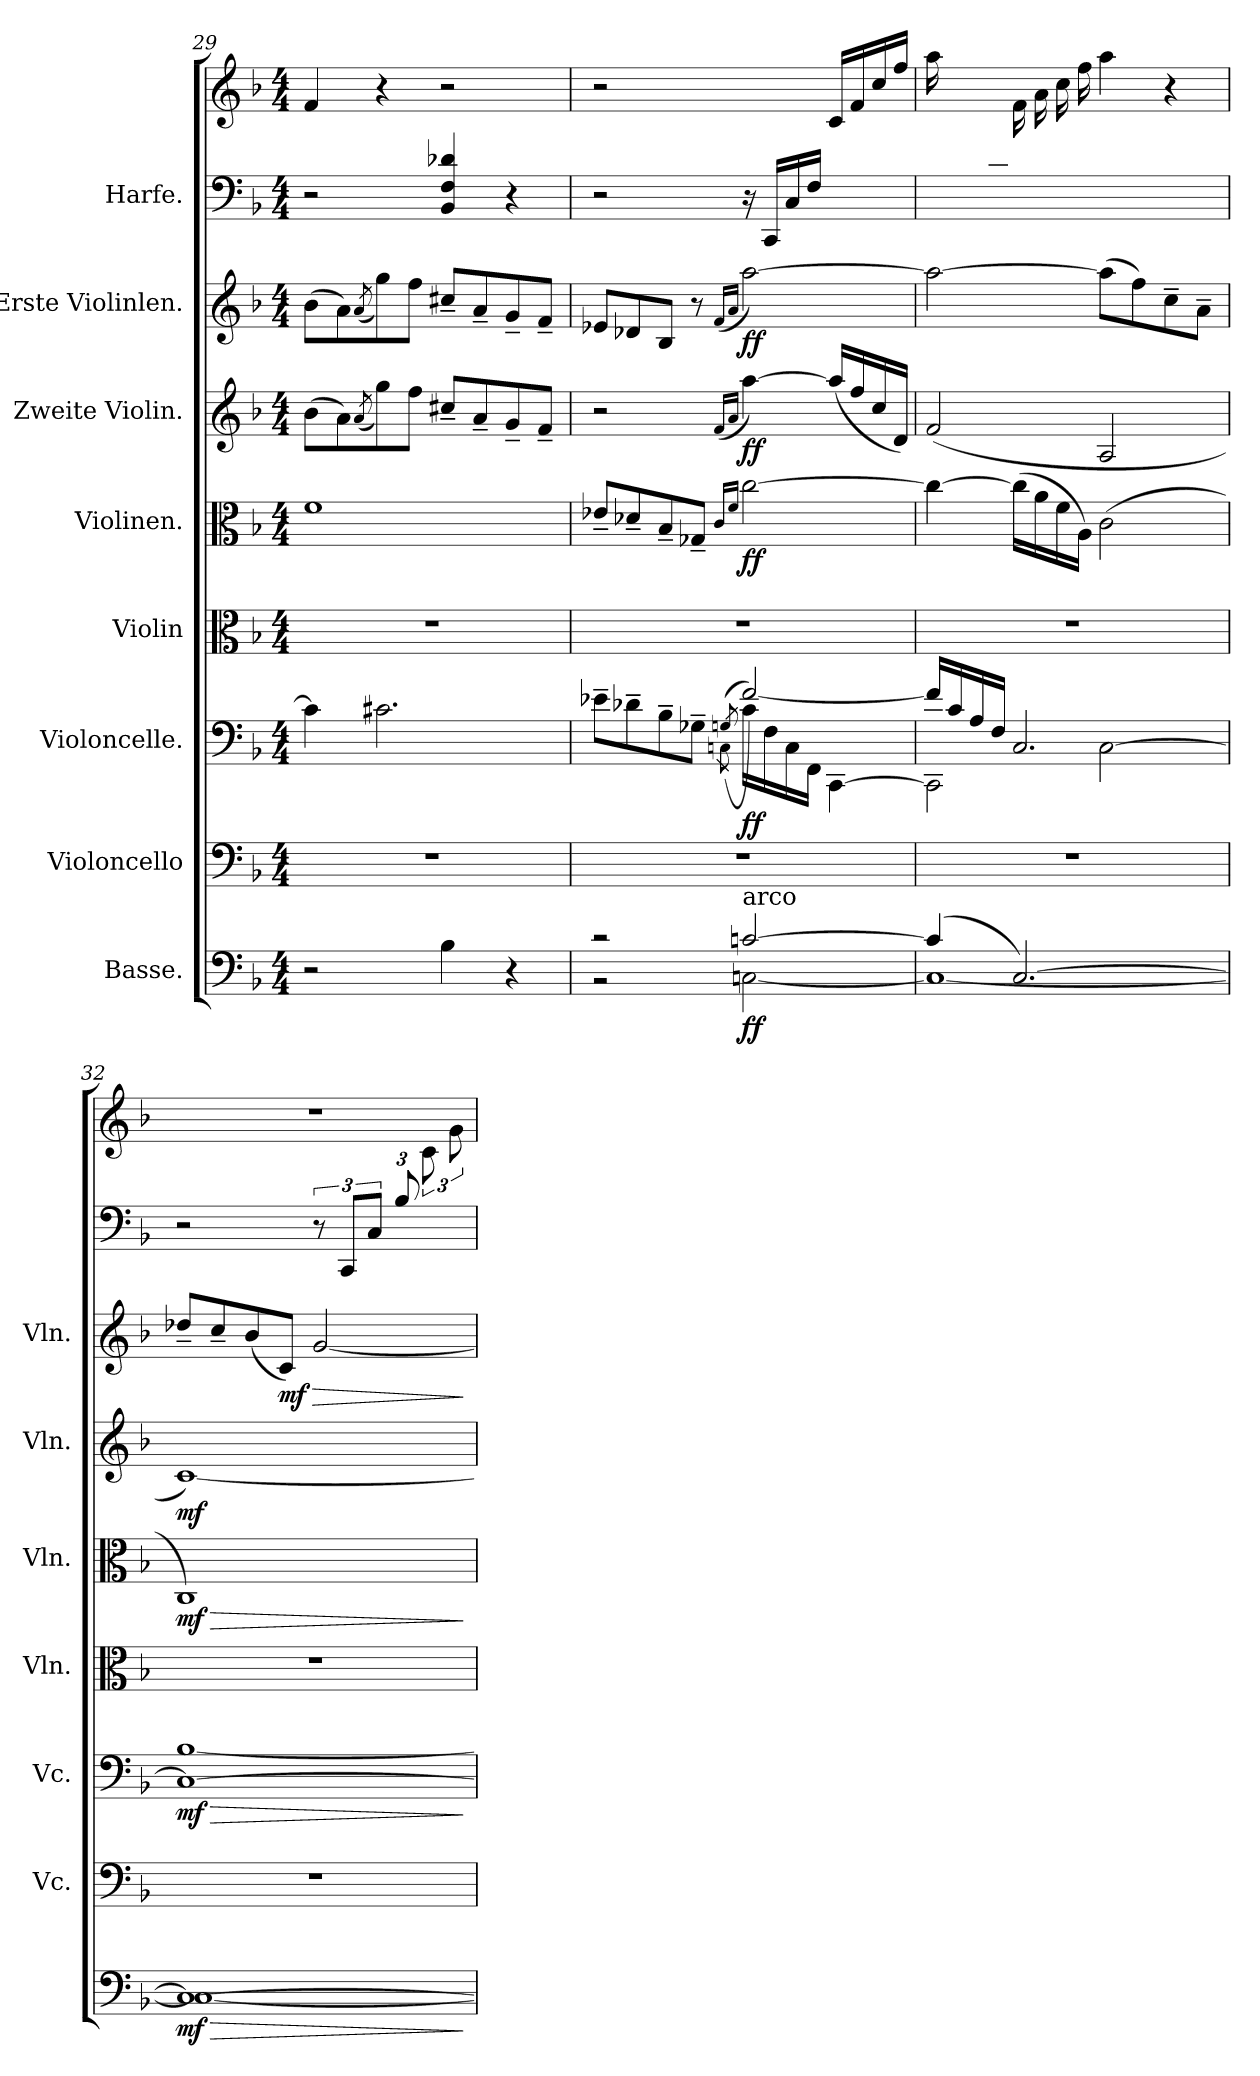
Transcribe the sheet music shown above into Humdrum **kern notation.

**kern	**dynam	**kern	**kern	**dynam	**kern	**kern	**dynam	**kern	**dynam	**kern	**dynam	**kern	**kern
*part8	*part8	*part7	*part6	*part6	*part5	*part4	*part4	*part3	*part3	*part2	*part2	*part1	*part1
*staff9	*staff9	*staff8	*staff7	*staff7	*staff6	*staff5	*staff5	*staff4	*staff4	*staff3	*staff3	*staff2	*staff1
*I"Basse.	*	*I"Violoncello	*I"Violoncelle.	*	*I"Violin	*I"Violinen.	*	*I"Zweite Violin.	*	*I"Erste Violinlen.	*	*I"Harfe.	*
*	*	*I'Vc.	*I'Vc.	*	*I'Vln.	*I'Vln.	*	*I'Vln.	*	*I'Vln.	*	*	*
*clefF4	*	*clefF4	*clefF4	*	*clefC3	*clefC3	*	*clefG2	*	*clefG2	*	*clefF4	*clefG2
*ITrd7c12	*	*	*	*	*	*	*	*	*	*	*	*	*
*k[b-]	*	*k[b-]	*k[b-]	*	*k[b-]	*k[b-]	*	*k[b-]	*	*k[b-]	*	*k[b-]	*k[b-]
*M4/4	*	*M4/4	*M4/4	*	*M4/4	*M4/4	*	*M4/4	*	*M4/4	*	*M4/4	*M4/4
=29	=29	=29	=29	=29	=29	=29	=29	=29	=29	=29	=29	=29	=29
2r	.	1r	4c\]	.	1r	1f	.	(8b-\L	.	(8b-\L	.	2r	4f/
.	.	.	.	.	.	.	.	8a\)	.	8a\)	.	.	.
.	.	.	.	.	.	.	.	(>8qa/	.	(>8qa/	.	.	.
.	.	.	2.c#X\	.	.	.	.	8gg\)	.	8gg\)	.	.	4r
.	.	.	.	.	.	.	.	8ff\J	.	8ff\J	.	.	.
4BB-\	.	.	.	.	.	.	.	8cc#X~/L	.	8cc#X~/L	.	4BB-/ 4F/ 4d-X/	2r
.	.	.	.	.	.	.	.	8a~/	.	8a~/	.	.	.
4r	.	.	.	.	.	.	.	8g~/	.	8g~/	.	4r	.
.	.	.	.	.	.	.	.	8f~/J	.	8f~/J	.	.	.
!!LO:PB:g=z
=30	=30	=30	=30	=30	=30	=30	=30	=30	=30	=30	=30	=30	=30
*^	*	*	*^	*	*	*	*	*	*	*	*	*	*
2r	2r	.	1r	8e-X~\L	2ryy	.	1r	8e-X~/L	.	2r	.	8e-X/L	.	2r	2r
.	.	.	.	8d-X~\	.	.	.	8d-X~/	.	.	.	8d-X/	.	.	.
.	.	.	.	8B-~\	.	.	.	8B-~/	.	.	.	8B-/J	.	.	.
.	.	.	.	8G-X~\J	.	.	.	8G-X~/J	.	.	.	8r	.	.	.
*	*	*	*	*	*	*	*	*	*	*	*	*	*	*	*MM90
.	.	.	.	.	.	.	.	16qc/LL	.	(>16qf/LL	.	(>16qf/LL	.	.	.
.	.	.	.	(8qCn\	(>8qGn/	.	.	16qf/JJ	.	16qa/JJ	.	16qa/JJ	.	.	.
!LO:TX:a:t=arco	!	!	!	!	!	!	!	!	!	!	!	!	!	!	!
!	!	!LO:DY:b	!	!	!	!LO:DY:b	!	!	!LO:DY:b	!	!LO:DY:b	!	!LO:DY:b	!	!
[2Cn/	[2CCn\	ff	.	16c\LL)	[2f/)	ff	.	[2cc\	ff	[4aa\)	ff	[2aa\)	ff	16r	4ryy
.	.	.	.	16F\	.	.	.	.	.	.	.	.	.	16CC/LL	.
.	.	.	.	16C\	.	.	.	.	.	.	.	.	.	16C/	.
.	.	.	.	16FF\JJ	.	.	.	.	.	.	.	.	.	16F/JJ	.
*	*	*	*	*	*	*	*	*	*	*	*	*	*	*	*MM75
.	.	.	.	[4CC\	.	.	.	.	.	(16aa/LL]	.	.	.	4ryy	16c/LL
.	.	.	.	.	.	.	.	.	.	16ff/	.	.	.	.	16f/
.	.	.	.	.	.	.	.	.	.	16cc/	.	.	.	.	16cc/
.	.	.	.	.	.	.	.	.	.	16d/JJ)	.	.	.	.	16ff/JJ
=31	=31	=31	=31	=31	=31	=31	=31	=31	=31	=31	=31	=31	=31	=31	=31
*	*	*	*	*	*	*	*	*	*	*	*	*	*	*^	*
(4C/]	1CC_	.	1r	2CC\]	16f/LL]	.	1r	4cc\_	.	(>2f/	.	2aa\_	.	16ryy	1ryy	16aa\LL
*	*	*	*	*	*	*	*	*	*	*	*	*	*	*	*	*MM57
.	.	.	.	.	16c/	.	.	.	.	.	.	.	.	16C/	.	8.ryy
.	.	.	.	.	16A/	.	.	.	.	.	.	.	.	16F/	.	.
.	.	.	.	.	16F/JJ	.	.	.	.	.	.	.	.	16c/JJ	.	.
[2.CC/)	.	.	.	.	2.C/	.	.	(16cc\LL]	.	.	.	.	.	2.ryy	.	16f\LL
.	.	.	.	.	.	.	.	16a\	.	.	.	.	.	.	.	16a\
.	.	.	.	.	.	.	.	16f\	.	.	.	.	.	.	.	16cc\
.	.	.	.	.	.	.	.	16A\JJ)	.	.	.	.	.	.	.	16ff\JJ
.	.	.	.	[2C\	.	.	.	(2c\	.	2A/	.	(8aa\L]	.	.	.	4aa\
.	.	.	.	.	.	.	.	.	.	.	.	8ff\)	.	.	.	.
.	.	.	.	.	.	.	.	.	.	.	.	8cc~\	.	.	.	4r
.	.	.	.	.	.	.	.	.	.	.	.	8a~\J	.	.	.	.
*	*	*	*	*	*	*	*	*	*	*	*	*	*	*v	*v	*
=32	=32	=32	=32	=32	=32	=32	=32	=32	=32	=32	=32	=32	=32	=32	=32
!	!	!LO:HP:b	!	!	!	!LO:HP:b	!	!	!LO:HP:b	!	!	!	!	!	!
*	*	*	*	*	*	*	*	*	*	*	*	*	*	*	*^
!	!	!LO:DY:n=1:b	!	!	!	!LO:DY:n=1:b	!	!	!LO:DY:n=1:b	!	!LO:DY:b	!	!	!	!	!
1CC_	1CC_	> mf	1r	1C_	[1B-	> mf	1r	1C)	> mf	[1c)	mf	8dd-X~/L	.	2r	1r	6%5ryy
.	.	.	.	.	.	.	.	.	.	.	.	8cc~/	.	.	.	.
.	.	.	.	.	.	.	.	.	.	.	.	(8b-/	.	.	.	.
!	!	!	!	!	!	!	!	!	!	!	!	!	!LO:HP:b	!	!	!
!	!	!	!	!	!	!	!	!	!	!	!	!	!LO:DY:n=1:b	!	!	!
.	.	.	.	.	.	.	.	.	.	.	.	8c/J)	> mf	.	.	.
.	.	.	.	.	.	.	.	.	.	.	.	[2g/	.	12r	.	.
.	.	.	.	.	.	.	.	.	.	.	.	.	.	12CC/L	.	.
.	.	.	.	.	.	.	.	.	.	.	.	.	.	12C/J	.	.
*	*	*	*	*	*	*	*	*	*	*	*	*	*	*Xbrackettup	*	*
.	.	.	.	.	.	.	.	.	.	.	.	.	.	12B-/L	.	.
.	.	.	.	.	.	.	.	.	.	.	.	.	.	6ryy	.	12c\
.	.	.	.	.	.	.	.	.	.	.	.	.	.	.	.	12g\J
*v	*v	*	*	*v	*v	*	*	*	*	*	*	*	*	*	*v	*v
.	]	.	.	]	.	.	]	.	.	.	]	.	.
=	=	=	=	=	=	=	=	=	=	=	=	=	=
*-	*-	*-	*-	*-	*-	*-	*-	*-	*-	*-	*-	*-	*-
